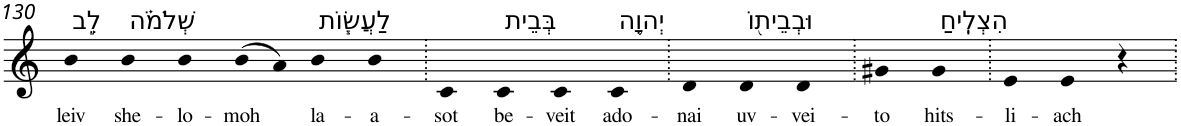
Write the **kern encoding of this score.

**kern	**text
*part1	*part1
*staff1	*staff1
*I"Piano	*
*I'Pno	*
!!LO:PB:g=z
*clefG2	*
*k[]	*
=130	=130
!LO:TX:a:t=לֵ֣ב	!
!	!LO:LY:b
4b	leiv
!LO:TX:a:t=שְׁלֹמֹ֗ה	!
!	!LO:LY:b
4b	she-
!	!LO:LY:b
4b	-lo-
!	!LO:LY:b
(>8b	-moh
8a)	.
!LO:TX:a:t=לַעֲשׂ֧וֹת	!
!	!LO:LY:b
4b	la-
!	!LO:LY:b
4b	-a-
=131.	=131.
!	!LO:LY:b
4c	-sot
!LO:TX:a:t=בְּבֵית	!
!	!LO:LY:b
4c	be-
!	!LO:LY:b
4c	-veit
!LO:TX:a:t=יְהוָ֛ה	!
!	!LO:LY:b
4c	ado-
=132.	=132.
!	!LO:LY:b
4d	-nai
!LO:TX:a:t=וּבְבֵית֖וֹ	!
!	!LO:LY:b
4d	uv-
!	!LO:LY:b
4d	-vei-
=133.	=133.
!	!LO:LY:b
4g#X	-to
!LO:TX:a:t=הִצְלִֽיחַ	!
!	!LO:LY:b
4g#	hits-
=134.	=134.
!	!LO:LY:b
4e	-li-
!	!LO:LY:b
4e	-ach
4r	.
=.	=.
*-	*-
